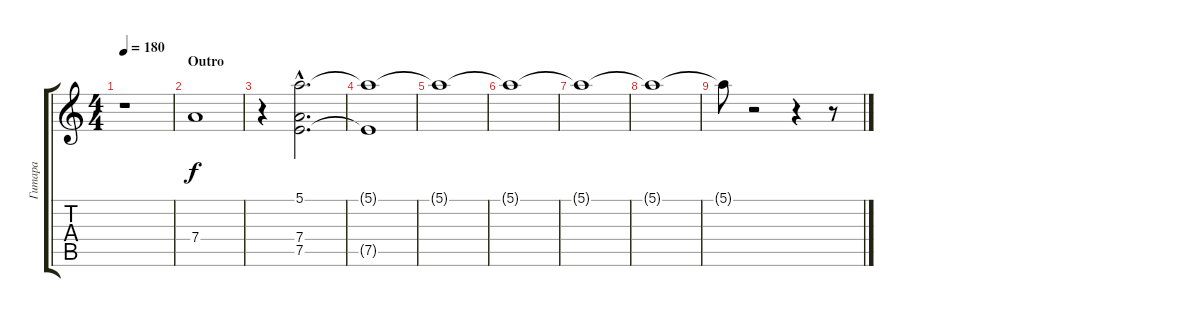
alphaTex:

\track ("Гитара" "Гитара") {instrument overdrivenguitar}
\staff {score tabs}
\tuning (E4 B3 G3 D3 A2 E2) {hide}
\ts (4 4)
\tempo 180
\clef g2
\ks c
r.1{dy f} |
\section ("" "Outro")
7.4{t}.1 |
r.4 (5.1{hac} 7.4{hac} 7.5{hac}).2{d} |
(5.1{t} 7.5{t}).1 |
5.1{t}.1 |
5.1{t}.1 |
5.1{t}.1 |
5.1{t}.1 |
5.1{t}.8 r.2 r.4 r.8
